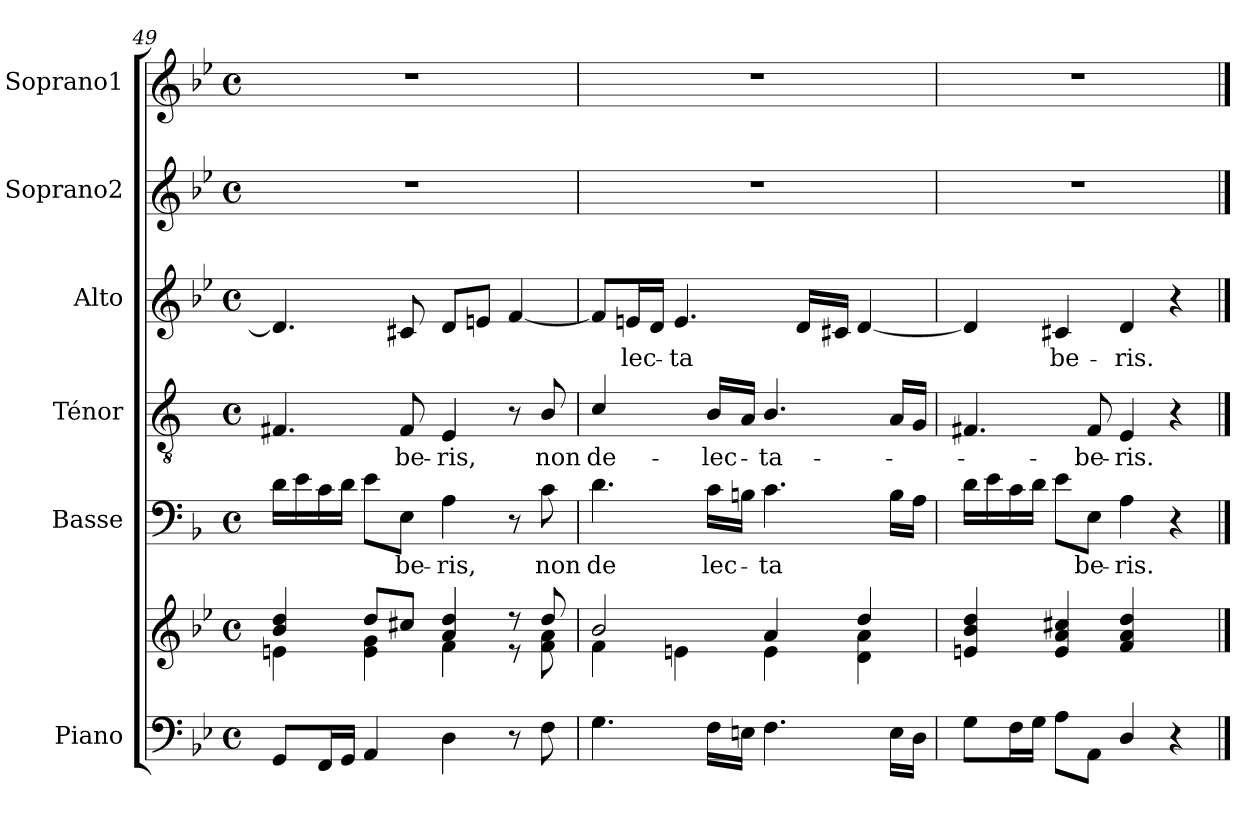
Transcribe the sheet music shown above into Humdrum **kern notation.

**kern	**kern	**kern	**text	**kern	**text	**kern	**text	**kern	**kern
*part6	*part6	*part5	*part5	*part4	*part4	*part3	*part3	*part2	*part1
*staff7	*staff6	*staff5	*staff5	*staff4	*staff4	*staff3	*staff3	*staff2	*staff1
*I"Piano	*	*I"Basse	*	*I"Ténor	*	*I"Alto	*	*I"Soprano2	*I"Soprano1
*I'Pia.	*	*I'B.	*	*I'T.	*	*I'A.	*	*I'S2	*I'S1
*clefF4	*clefG2	*clefF4	*	*clefGv2	*	*clefG2	*	*clefG2	*clefG2
*	*	*ITrd4c7	*	*ITrd1c2	*	*	*	*	*
*k[b-e-]	*k[b-e-]	*k[b-e-]	*	*k[b-e-]	*	*k[b-e-]	*	*k[b-e-]	*k[b-e-]
*M4/4	*M4/4	*M4/4	*	*M4/4	*	*M4/4	*	*M4/4	*M4/4
*met(c)	*met(c)	*met(c)	*	*met(c)	*	*met(c)	*	*met(c)	*met(c)
=49	=49	=49	=49	=49	=49	=49	=49	=49	=49
*	*^	*	*	*	*	*	*	*	*
8GG/L	4b-/ 4dd/	4en\	16G\LL	.	4.En/	.	4.d/]	.	1r	1r
.	.	.	16A\	.	.	.	.	.	.	.
16FF/L	.	.	16F\	.	.	.	.	.	.	.
16GG/JJ	.	.	16G\JJ	.	.	.	.	.	.	.
4AA/	8dd/L	4e\ 4g\	8A\L	.	.	.	.	.	.	.
!	!	!	!	!LO:LY:b	!	!LO:LY:b	!	!	!	!
.	8cc#X/J	.	8AA\J	be-	8E/	-be-	8c#X/	.	.	.
!	!	!	!	!LO:LY:b	!	!LO:LY:b	!	!	!	!
4D\	4a/ 4dd/	4f\	4D\	-ris,	4D/	-ris,	8d/L	.	.	.
.	.	.	.	.	.	.	8eni/J	.	.	.
8r	8r	8r	8r	.	8r	.	[4f/	.	.	.
!	!	!	!	!LO:LY:b	!	!LO:LY:b	!	!	!	!
8F\	8dd/	8f\ 8a\	8F\	non	8A/	non	.	.	.	.
!!LO:LB:g=z
=50	=50	=50	=50	=50	=50	=50	=50	=50	=50	=50
!	!	!	!	!LO:LY:b	!	!LO:LY:b	!	!	!	!
4.G\	2b-/	4f\	4.G\	-de	4B-/	de-	8f/L]	.	1r	1r
!	!	!	!	!	!	!	!	!LO:LY:b	!	!
.	.	.	.	.	.	.	16en/L	-lec-	.	.
.	.	.	.	.	.	.	16d/JJ	.	.	.
!	!	!	!	!	!	!	!	!LO:LY:b	!	!
.	.	4en\	.	.	8ryy	.	4.e/	-ta	.	.
!	!	!	!	!LO:LY:b	!	!LO:LY:b	!	!	!	!
16F\LL	.	.	16F\LL	lec-	16A/LL	-lec-	.	.	.	.
16En\JJ	.	.	16En\JJ	.	16G/JJ	.	.	.	.	.
!	!	!	!	!LO:LY:b	!	!LO:LY:b	!	!	!	!
4.F\	4a/	4e\	4.F\	-ta	4.A/	-ta-	.	.	.	.
.	.	.	.	.	.	.	16d/LL	.	.	.
.	.	.	.	.	.	.	16c#X/JJ	.	.	.
.	4dd/	4d\ 4a\	.	.	.	.	[4d/	.	.	.
16E\LL	.	.	16E\LL	.	16G/LL	.	.	.	.	.
16D\JJ	.	.	16D\JJ	.	16F/JJ	.	.	.	.	.
*	*v	*v	*	*	*	*	*	*	*	*
=51	=51	=51	=51	=51	=51	=51	=51	=51	=51
8G\L	4en/ 4b-/ 4dd/	16G\LL	.	4.En/	.	4d/]	.	1r	1r
.	.	16A\	.	.	.	.	.	.	.
16F\L	.	16F\	.	.	.	.	.	.	.
16G\JJ	.	16G\JJ	.	.	.	.	.	.	.
!	!	!	!	!	!	!	!LO:LY:b	!	!
8A\L	4e/ 4a/ 4cc#X/	8A\L	.	.	.	4c#X/	be-	.	.
!	!	!	!LO:LY:b	!	!LO:LY:b	!	!	!	!
8AA\J	.	8AA\J	be-	8E/	be-	.	.	.	.
!	!	!	!LO:LY:b	!	!LO:LY:b	!	!LO:LY:b	!	!
4D/	4f/ 4a/ 4dd/	4D\	-ris.	4D/	-ris.	4d/	-ris.	.	.
4r	4ryy	4r	.	4r	.	4r	.	.	.
==	==	==	==	==	==	==	==	==	==
*-	*-	*-	*-	*-	*-	*-	*-	*-	*-
